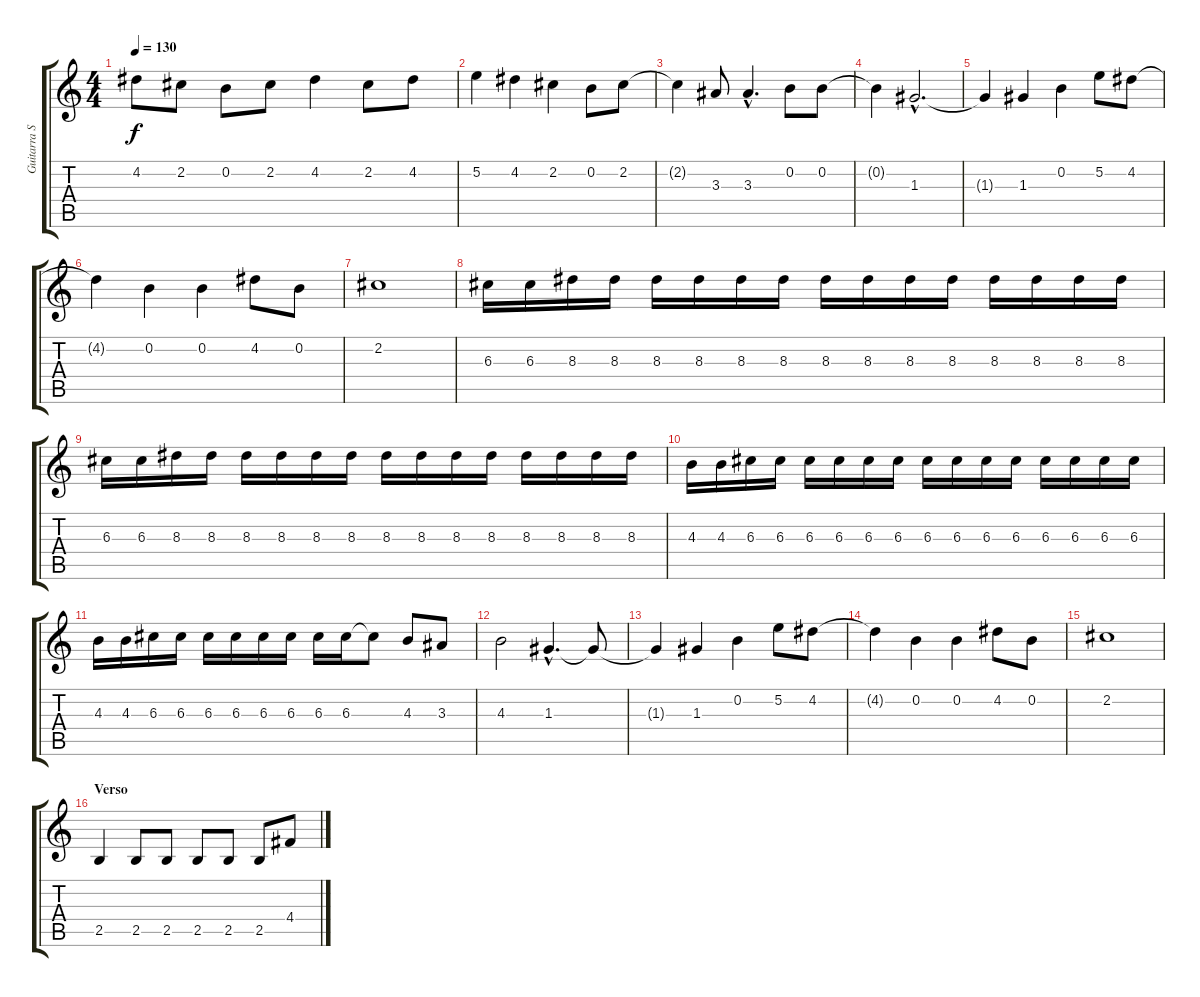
\track ("Guitarra Solista" "Guitarra S") {instrument overdrivenguitar}
\staff {score tabs}
\tuning (E4 B3 G3 D3 A2 E2) {hide}
\ts (4 4)
\tempo 130
\clef g2
\ks c
4.2{t}.8{dy f} 2.2.8 0.2.8 2.2.8 4.2.4 2.2.8 4.2.8 |
5.2.4 4.2.4 2.2.4 0.2.8 2.2.8 |
2.2{t}.4 3.3.8 3.3{hac}.4{d} 0.2.8 0.2.8 |
0.2{t}.4 1.3{hac}.2{d} |
1.3{t}.4 1.3.4 0.2.4 5.2.8 4.2.8 |
4.2{t}.4 0.2.4 0.2.4 4.2.8 0.2.8 |
2.2.1 |
6.3.16 6.3.16 8.3.16 8.3.16 8.3.16 8.3.16 8.3.16 8.3.16 8.3.16 8.3.16 8.3.16 8.3.16 8.3.16 8.3.16 8.3.16 8.3.16 |
6.3.16 6.3.16 8.3.16 8.3.16 8.3.16 8.3.16 8.3.16 8.3.16 8.3.16 8.3.16 8.3.16 8.3.16 8.3.16 8.3.16 8.3.16 8.3.16 |
4.3.16 4.3.16 6.3.16 6.3.16 6.3.16 6.3.16 6.3.16 6.3.16 6.3.16 6.3.16 6.3.16 6.3.16 6.3.16 6.3.16 6.3.16 6.3.16 |
4.3.16 4.3.16 6.3.16 6.3.16 6.3.16 6.3.16 6.3.16 6.3.16 6.3.16 6.3.16 6.3{t}.8 4.3.8 3.3.8 |
4.3.2 1.3{hac}.4{d} 1.3{t}.8 |
1.3{t}.4 1.3.4 0.2.4 5.2.8 4.2.8 |
4.2{t}.4 0.2.4 0.2.4 4.2.8 0.2.8 |
2.2.1 |
\section ("" "Verso")
2.5.4{volume 9} 2.5.8 2.5.8 2.5.8 2.5.8 2.5.8 4.4.8
